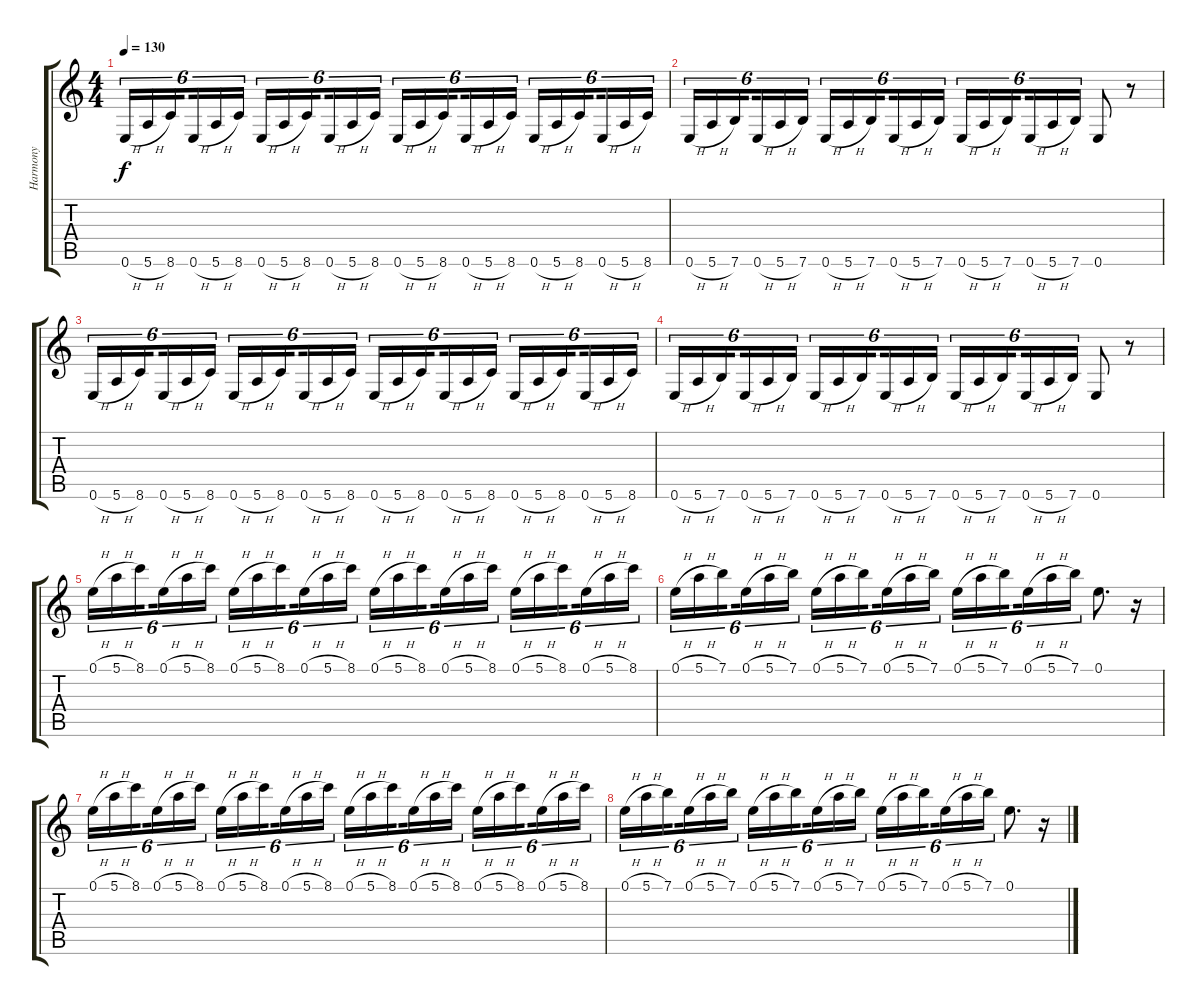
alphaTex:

\track ("Harmony" "Harmony") {instrument distortionguitar}
\staff {score tabs}
\tuning (E4 B3 G3 D3 A2 E2) {hide}
\ts (4 4)
\tempo 130
\clef g2
\ks c
0.6{h}.16{tu (6 4) dy f} 5.6{h}.16{tu (6 4)} 8.6.16{tu (6 4) beam splitsecondary} 0.6{h}.16{tu (6 4)} 5.6{h}.16{tu (6 4)} 8.6.16{tu (6 4)} 0.6{h}.16{tu (6 4)} 5.6{h}.16{tu (6 4)} 8.6.16{tu (6 4) beam splitsecondary} 0.6{h}.16{tu (6 4)} 5.6{h}.16{tu (6 4)} 8.6.16{tu (6 4)} 0.6{h}.16{tu (6 4)} 5.6{h}.16{tu (6 4)} 8.6.16{tu (6 4) beam splitsecondary} 0.6{h}.16{tu (6 4)} 5.6{h}.16{tu (6 4)} 8.6.16{tu (6 4)} 0.6{h}.16{tu (6 4)} 5.6{h}.16{tu (6 4)} 8.6.16{tu (6 4) beam splitsecondary} 0.6{h}.16{tu (6 4)} 5.6{h}.16{tu (6 4)} 8.6.16{tu (6 4)} |
0.6{h}.16{tu (6 4)} 5.6{h}.16{tu (6 4)} 7.6.16{tu (6 4) beam splitsecondary} 0.6{h}.16{tu (6 4)} 5.6{h}.16{tu (6 4)} 7.6.16{tu (6 4)} 0.6{h}.16{tu (6 4)} 5.6{h}.16{tu (6 4)} 7.6.16{tu (6 4) beam splitsecondary} 0.6{h}.16{tu (6 4)} 5.6{h}.16{tu (6 4)} 7.6.16{tu (6 4)} 0.6{h}.16{tu (6 4)} 5.6{h}.16{tu (6 4)} 7.6.16{tu (6 4) beam splitsecondary} 0.6{h}.16{tu (6 4)} 5.6{h}.16{tu (6 4)} 7.6.16{tu (6 4)} 0.6.8 r.8 |
0.6{h}.16{tu (6 4)} 5.6{h}.16{tu (6 4)} 8.6.16{tu (6 4) beam splitsecondary} 0.6{h}.16{tu (6 4)} 5.6{h}.16{tu (6 4)} 8.6.16{tu (6 4)} 0.6{h}.16{tu (6 4)} 5.6{h}.16{tu (6 4)} 8.6.16{tu (6 4) beam splitsecondary} 0.6{h}.16{tu (6 4)} 5.6{h}.16{tu (6 4)} 8.6.16{tu (6 4)} 0.6{h}.16{tu (6 4)} 5.6{h}.16{tu (6 4)} 8.6.16{tu (6 4) beam splitsecondary} 0.6{h}.16{tu (6 4)} 5.6{h}.16{tu (6 4)} 8.6.16{tu (6 4)} 0.6{h}.16{tu (6 4)} 5.6{h}.16{tu (6 4)} 8.6.16{tu (6 4) beam splitsecondary} 0.6{h}.16{tu (6 4)} 5.6{h}.16{tu (6 4)} 8.6.16{tu (6 4)} |
0.6{h}.16{tu (6 4)} 5.6{h}.16{tu (6 4)} 7.6.16{tu (6 4) beam splitsecondary} 0.6{h}.16{tu (6 4)} 5.6{h}.16{tu (6 4)} 7.6.16{tu (6 4)} 0.6{h}.16{tu (6 4)} 5.6{h}.16{tu (6 4)} 7.6.16{tu (6 4) beam splitsecondary} 0.6{h}.16{tu (6 4)} 5.6{h}.16{tu (6 4)} 7.6.16{tu (6 4)} 0.6{h}.16{tu (6 4)} 5.6{h}.16{tu (6 4)} 7.6.16{tu (6 4) beam splitsecondary} 0.6{h}.16{tu (6 4)} 5.6{h}.16{tu (6 4)} 7.6.16{tu (6 4)} 0.6.8 r.8 |
0.1{h}.16{tu (6 4)} 5.1{h}.16{tu (6 4)} 8.1.16{tu (6 4) beam splitsecondary} 0.1{h}.16{tu (6 4)} 5.1{h}.16{tu (6 4)} 8.1.16{tu (6 4)} 0.1{h}.16{tu (6 4)} 5.1{h}.16{tu (6 4)} 8.1.16{tu (6 4) beam splitsecondary} 0.1{h}.16{tu (6 4)} 5.1{h}.16{tu (6 4)} 8.1.16{tu (6 4)} 0.1{h}.16{tu (6 4)} 5.1{h}.16{tu (6 4)} 8.1.16{tu (6 4) beam splitsecondary} 0.1{h}.16{tu (6 4)} 5.1{h}.16{tu (6 4)} 8.1.16{tu (6 4)} 0.1{h}.16{tu (6 4)} 5.1{h}.16{tu (6 4)} 8.1.16{tu (6 4) beam splitsecondary} 0.1{h}.16{tu (6 4)} 5.1{h}.16{tu (6 4)} 8.1.16{tu (6 4)} |
0.1{h}.16{tu (6 4)} 5.1{h}.16{tu (6 4)} 7.1.16{tu (6 4) beam splitsecondary} 0.1{h}.16{tu (6 4)} 5.1{h}.16{tu (6 4)} 7.1.16{tu (6 4)} 0.1{h}.16{tu (6 4)} 5.1{h}.16{tu (6 4)} 7.1.16{tu (6 4) beam splitsecondary} 0.1{h}.16{tu (6 4)} 5.1{h}.16{tu (6 4)} 7.1.16{tu (6 4)} 0.1{h}.16{tu (6 4)} 5.1{h}.16{tu (6 4)} 7.1.16{tu (6 4) beam splitsecondary} 0.1{h}.16{tu (6 4)} 5.1{h}.16{tu (6 4)} 7.1.16{tu (6 4)} 0.1.8{d} r.16 |
0.1{h}.16{tu (6 4)} 5.1{h}.16{tu (6 4)} 8.1.16{tu (6 4) beam splitsecondary} 0.1{h}.16{tu (6 4)} 5.1{h}.16{tu (6 4)} 8.1.16{tu (6 4)} 0.1{h}.16{tu (6 4)} 5.1{h}.16{tu (6 4)} 8.1.16{tu (6 4) beam splitsecondary} 0.1{h}.16{tu (6 4)} 5.1{h}.16{tu (6 4)} 8.1.16{tu (6 4)} 0.1{h}.16{tu (6 4)} 5.1{h}.16{tu (6 4)} 8.1.16{tu (6 4) beam splitsecondary} 0.1{h}.16{tu (6 4)} 5.1{h}.16{tu (6 4)} 8.1.16{tu (6 4)} 0.1{h}.16{tu (6 4)} 5.1{h}.16{tu (6 4)} 8.1.16{tu (6 4) beam splitsecondary} 0.1{h}.16{tu (6 4)} 5.1{h}.16{tu (6 4)} 8.1.16{tu (6 4)} |
0.1{h}.16{tu (6 4)} 5.1{h}.16{tu (6 4)} 7.1.16{tu (6 4) beam splitsecondary} 0.1{h}.16{tu (6 4)} 5.1{h}.16{tu (6 4)} 7.1.16{tu (6 4)} 0.1{h}.16{tu (6 4)} 5.1{h}.16{tu (6 4)} 7.1.16{tu (6 4) beam splitsecondary} 0.1{h}.16{tu (6 4)} 5.1{h}.16{tu (6 4)} 7.1.16{tu (6 4)} 0.1{h}.16{tu (6 4)} 5.1{h}.16{tu (6 4)} 7.1.16{tu (6 4) beam splitsecondary} 0.1{h}.16{tu (6 4)} 5.1{h}.16{tu (6 4)} 7.1.16{tu (6 4)} 0.1.8{d} r.16
